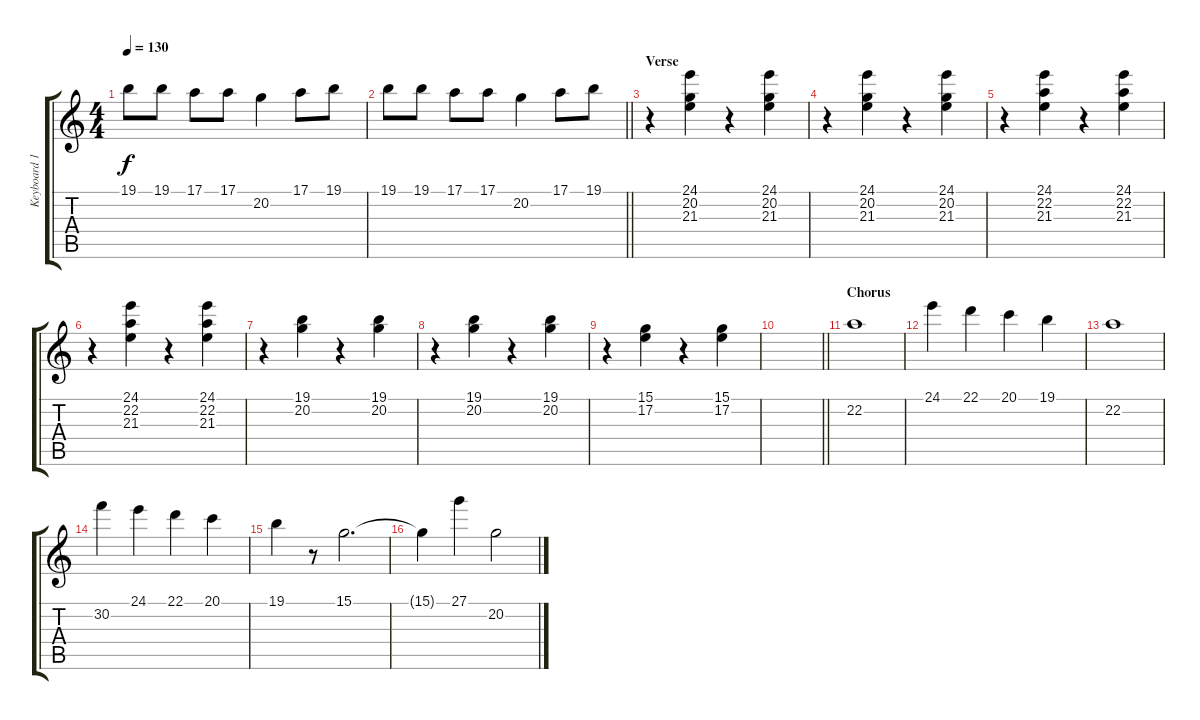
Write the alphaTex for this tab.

\track ("Keyboard 1" "Keyboard 1") {instrument stringensemble1}
\staff {score tabs}
\tuning (E4 B3 G3 D3 A2 E2) {hide}
\ts (4 4)
\tempo 130
\clef g2
\ks c
19.1.8{dy f} 19.1.8 17.1.8 17.1.8 20.2.4 17.1.8 19.1.8 |
\barLineRight lightlight
19.1.8 19.1.8 17.1.8 17.1.8 20.2.4 17.1.8 19.1.8 |
\section ("" "Verse ")
r.4 (24.1 20.2 21.3).4 r.4 (24.1 20.2 21.3).4 |
r.4 (24.1 20.2 21.3).4 r.4 (24.1 20.2 21.3).4 |
r.4 (24.1 22.2 21.3).4 r.4 (24.1 22.2 21.3).4 |
r.4 (24.1 22.2 21.3).4 r.4 (24.1 22.2 21.3).4 |
r.4 (19.1 20.2).4 r.4 (19.1 20.2).4 |
r.4 (19.1 20.2).4 r.4 (19.1 20.2).4 |
r.4 (15.1 17.2).4 r.4 (15.1 17.2).4 |
\barLineRight lightlight
|
\section ("" "Chorus")
22.2.1{volume 9 instrument stringensemble1} |
24.1.4 22.1.4 20.1.4 19.1.4 |
22.2.1 |
30.2.4 24.1.4 22.1.4 20.1.4 |
19.1.4 r.8 15.1.2{d} |
15.1{t}.4 27.1.4 20.2.2
